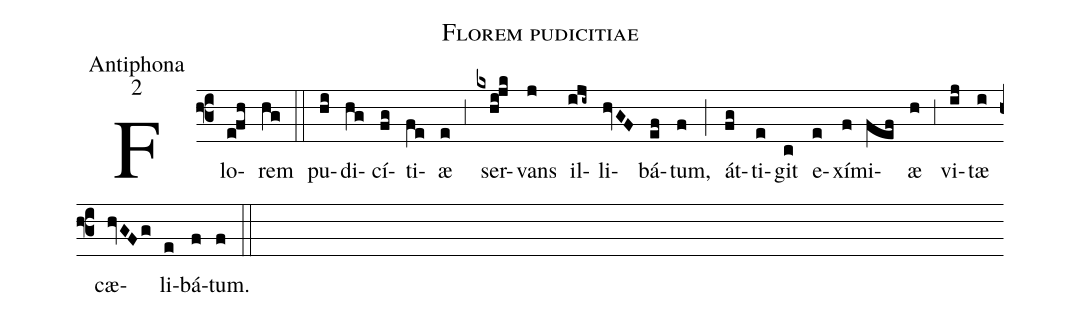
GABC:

name:Florem pudicitiae;
office-part:Antiphona;
mode:2;
%%
(f3)Flo(efh)rem(hg) (::) pu(hi)di(hg)cí(fg)ti(fe)æ(e) (,3) ser(kxhi!jk)vans(j) il(iji~)li(hvGF)bá(ef)tum,(f) (;) át(fg)ti(e)git(c) e(e)xí(f)mi(fef)æ(h) (,3) vi(ij)tæ(i) cæ(hvGFg)li(e)bá(f)tum.(f) (::)
